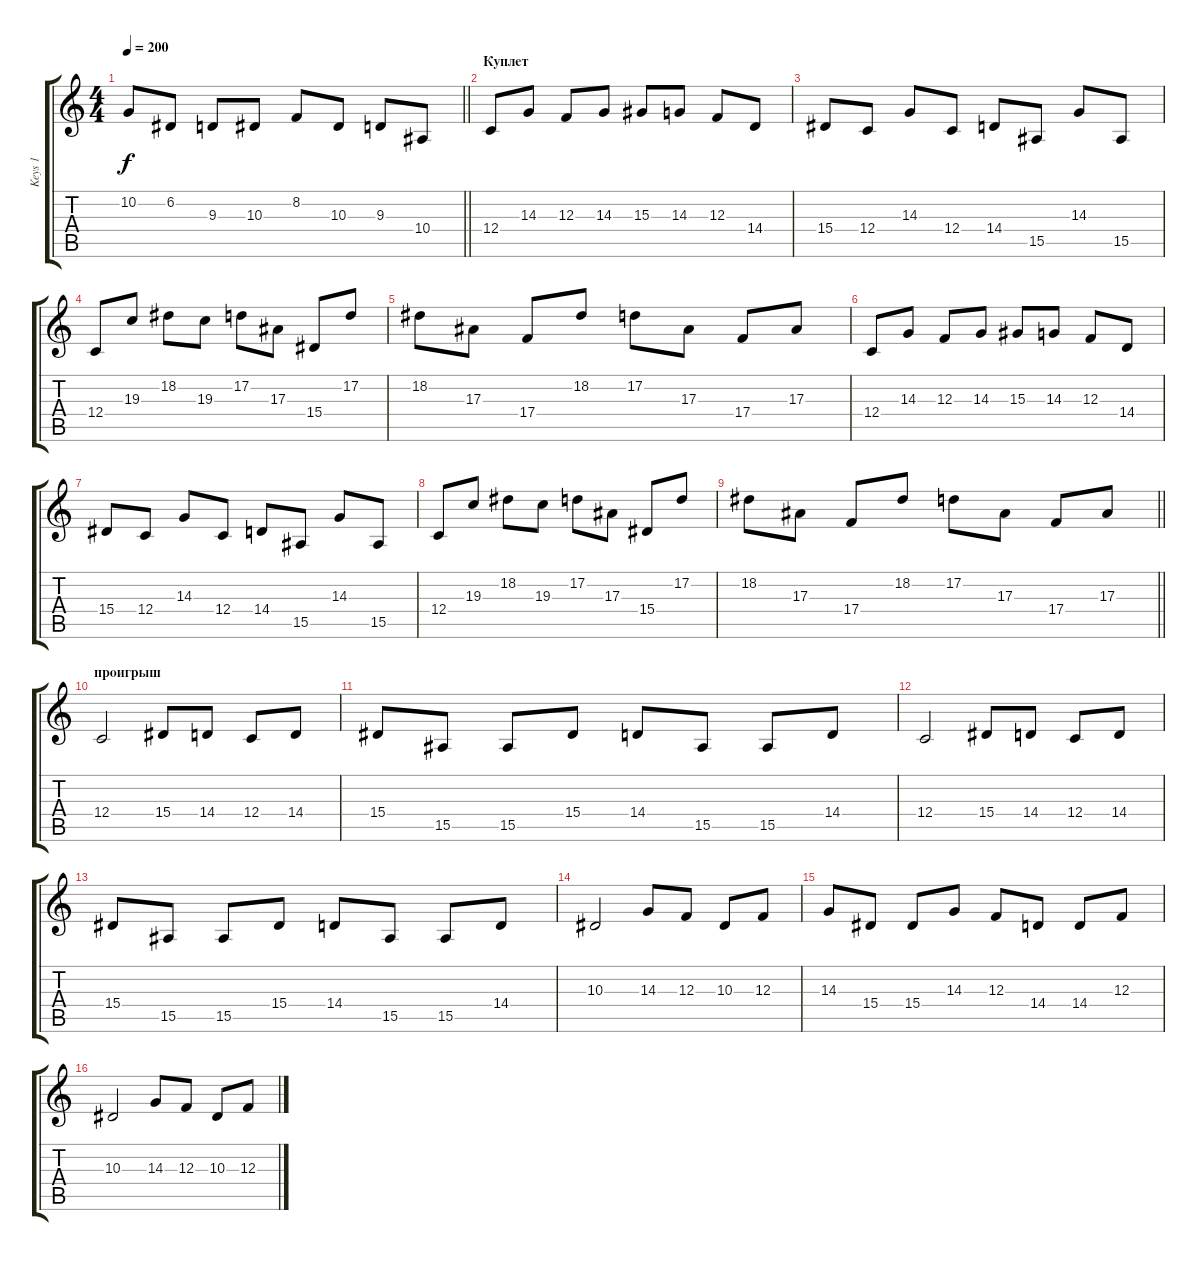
\track ("Keys 1" "Keys 1") {instrument stringensemble1}
\staff {score tabs}
\tuning (D4 A3 F3 C3 G2 C2) {hide}
\ts (4 4)
\tempo 200
\clef g2
\barLineRight lightlight
\ks c
10.2.8{dy f} 6.2.8 9.3.8 10.3.8 8.2.8 10.3.8 9.3.8 10.4.8 |
\section ("" "Куплет")
12.4.8 14.3.8 12.3.8 14.3.8 15.3.8 14.3.8 12.3.8 14.4.8 |
15.4.8 12.4.8 14.3.8 12.4.8 14.4.8 15.5.8 14.3.8 15.5.8 |
12.4.8 19.3.8 18.2.8 19.3.8 17.2.8 17.3.8 15.4.8 17.2.8 |
18.2.8 17.3.8 17.4.8 18.2.8 17.2.8 17.3.8 17.4.8 17.3.8 |
12.4.8 14.3.8 12.3.8 14.3.8 15.3.8 14.3.8 12.3.8 14.4.8 |
15.4.8 12.4.8 14.3.8 12.4.8 14.4.8 15.5.8 14.3.8 15.5.8 |
12.4.8 19.3.8 18.2.8 19.3.8 17.2.8 17.3.8 15.4.8 17.2.8 |
\barLineRight lightlight
18.2.8 17.3.8 17.4.8 18.2.8 17.2.8 17.3.8 17.4.8 17.3.8 |
\section ("" "проигрыш")
12.4.2 15.4.8 14.4.8 12.4.8 14.4.8 |
15.4.8 15.5.8 15.5.8 15.4.8 14.4.8 15.5.8 15.5.8 14.4.8 |
12.4.2 15.4.8 14.4.8 12.4.8 14.4.8 |
15.4.8 15.5.8 15.5.8 15.4.8 14.4.8 15.5.8 15.5.8 14.4.8 |
10.3.2 14.3.8 12.3.8 10.3.8 12.3.8 |
14.3.8 15.4.8 15.4.8 14.3.8 12.3.8 14.4.8 14.4.8 12.3.8 |
10.3.2 14.3.8 12.3.8 10.3.8 12.3.8
